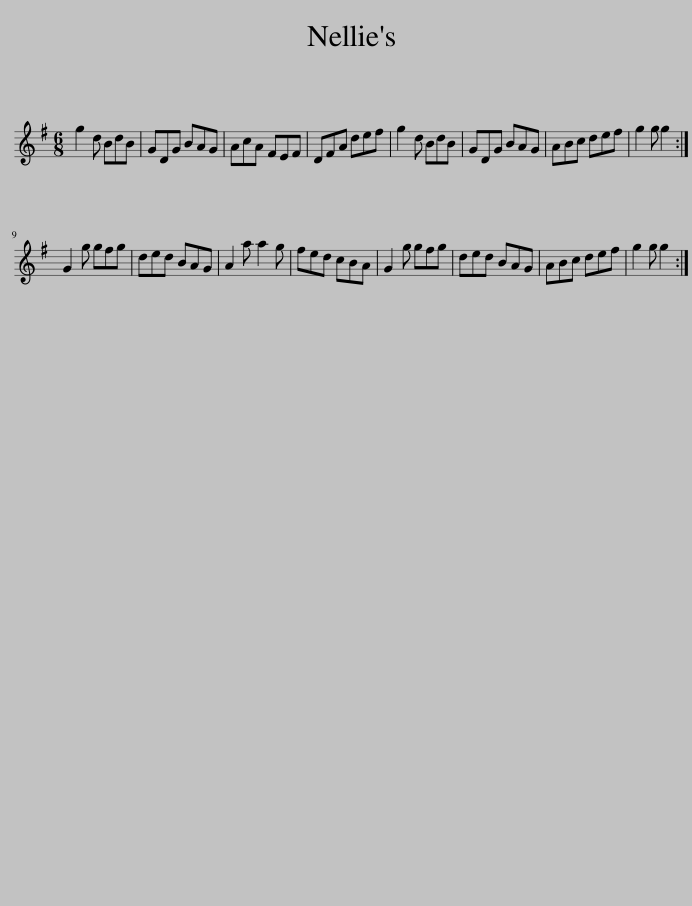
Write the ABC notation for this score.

X:1
L:1/8
M:6/8
I:linebreak $
K:G
V:1 treble
V:1
 g2 d BdB | GDG BAG | AcA FEF | DFA def | g2 d BdB | %5
 GDG BAG | ABc def | g2 g g2 :|$ G2 g gfg | ded BAG | %10
 A2 a a2 g | fed cBA | G2 g gfg | ded BAG | ABc def | %15
 g2 g g2 :| %16
